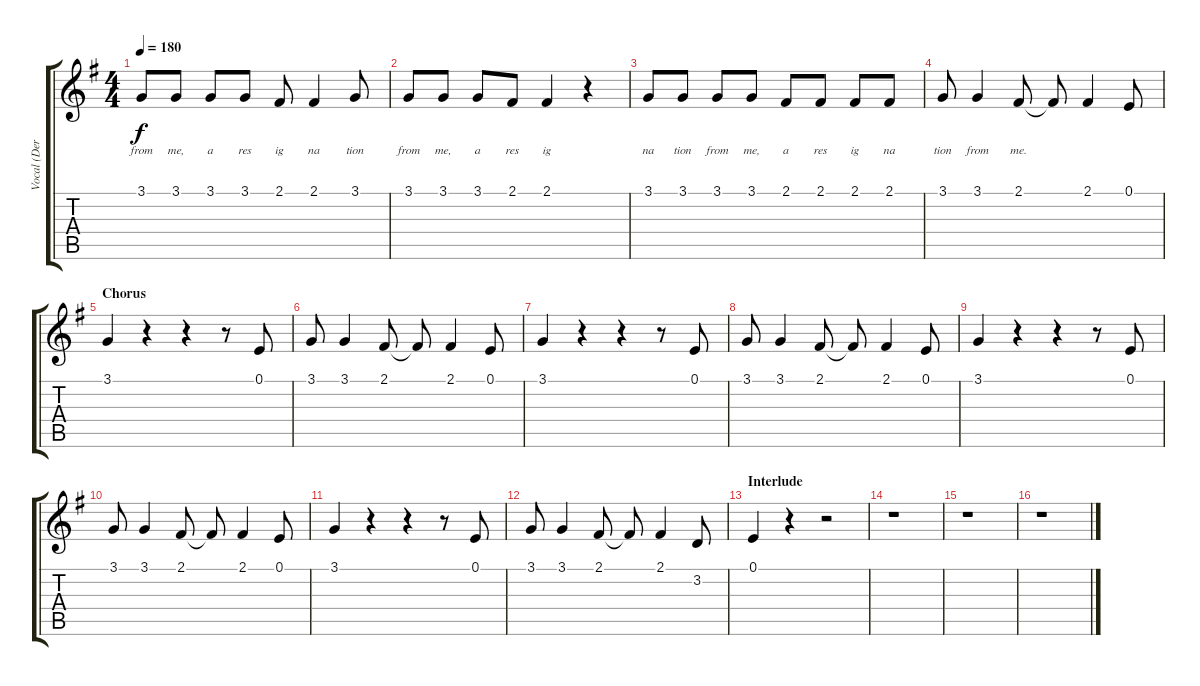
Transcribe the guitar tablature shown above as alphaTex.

\track ("Vocal (Deryck)" "Vocal (Der") {instrument altosax}
\staff {score tabs}
\tuning (E4 B3 G3 D3 A2 E2) {hide}
\ts (4 4)
\tempo 180
\clef g2
\ks g
3.1.8{lyrics (0 "from") lyrics (1 "") lyrics (2 "") lyrics (3 "") lyrics (4 "") dy f} 3.1.8{lyrics (0 "me,") lyrics (1 "") lyrics (2 "") lyrics (3 "") lyrics (4 "")} 3.1.8{lyrics (0 "a") lyrics (1 "") lyrics (2 "") lyrics (3 "") lyrics (4 "")} 3.1.8{lyrics (0 "res") lyrics (1 "") lyrics (2 "") lyrics (3 "") lyrics (4 "")} 2.1.8{lyrics (0 "ig") lyrics (1 "") lyrics (2 "") lyrics (3 "") lyrics (4 "")} 2.1.4{lyrics (0 "na") lyrics (1 "") lyrics (2 "") lyrics (3 "") lyrics (4 "")} 3.1.8{lyrics (0 "tion") lyrics (1 "") lyrics (2 "") lyrics (3 "") lyrics (4 "")} |
3.1.8{lyrics (0 "from") lyrics (1 "") lyrics (2 "") lyrics (3 "") lyrics (4 "")} 3.1.8{lyrics (0 "me,") lyrics (1 "") lyrics (2 "") lyrics (3 "") lyrics (4 "")} 3.1.8{lyrics (0 "a") lyrics (1 "") lyrics (2 "") lyrics (3 "") lyrics (4 "")} 2.1.8{lyrics (0 "res") lyrics (1 "") lyrics (2 "") lyrics (3 "") lyrics (4 "")} 2.1.4{lyrics (0 "ig") lyrics (1 "") lyrics (2 "") lyrics (3 "") lyrics (4 "")} r.4 |
3.1.8{lyrics (0 "na") lyrics (1 "") lyrics (2 "") lyrics (3 "") lyrics (4 "")} 3.1.8{lyrics (0 "tion") lyrics (1 "") lyrics (2 "") lyrics (3 "") lyrics (4 "")} 3.1.8{lyrics (0 "from") lyrics (1 "") lyrics (2 "") lyrics (3 "") lyrics (4 "")} 3.1.8{lyrics (0 "me,") lyrics (1 "") lyrics (2 "") lyrics (3 "") lyrics (4 "")} 2.1.8{lyrics (0 "a") lyrics (1 "") lyrics (2 "") lyrics (3 "") lyrics (4 "")} 2.1.8{lyrics (0 "res") lyrics (1 "") lyrics (2 "") lyrics (3 "") lyrics (4 "")} 2.1.8{lyrics (0 "ig") lyrics (1 "") lyrics (2 "") lyrics (3 "") lyrics (4 "")} 2.1.8{lyrics (0 "na") lyrics (1 "") lyrics (2 "") lyrics (3 "") lyrics (4 "")} |
3.1.8{lyrics (0 "tion") lyrics (1 "") lyrics (2 "") lyrics (3 "") lyrics (4 "")} 3.1.4{lyrics (0 "from") lyrics (1 "") lyrics (2 "") lyrics (3 "") lyrics (4 "")} 2.1.8{lyrics (0 "me.") lyrics (1 "") lyrics (2 "") lyrics (3 "") lyrics (4 "")} 2.1{t}.8 2.1.4 0.1.8 |
\section ("" "Chorus")
3.1.4 r.4 r.4 r.8 0.1.8 |
3.1.8 3.1.4 2.1.8 2.1{t}.8 2.1.4 0.1.8 |
3.1.4 r.4 r.4 r.8 0.1.8 |
3.1.8 3.1.4 2.1.8 2.1{t}.8 2.1.4 0.1.8 |
3.1.4 r.4 r.4 r.8 0.1.8 |
3.1.8 3.1.4 2.1.8 2.1{t}.8 2.1.4 0.1.8 |
3.1.4 r.4 r.4 r.8 0.1.8 |
3.1.8 3.1.4 2.1.8 2.1{t}.8 2.1.4 3.2.8 |
\section ("" "Interlude")
0.1.4 r.4 r.2 |
r.1 |
r.1 |
r.1
